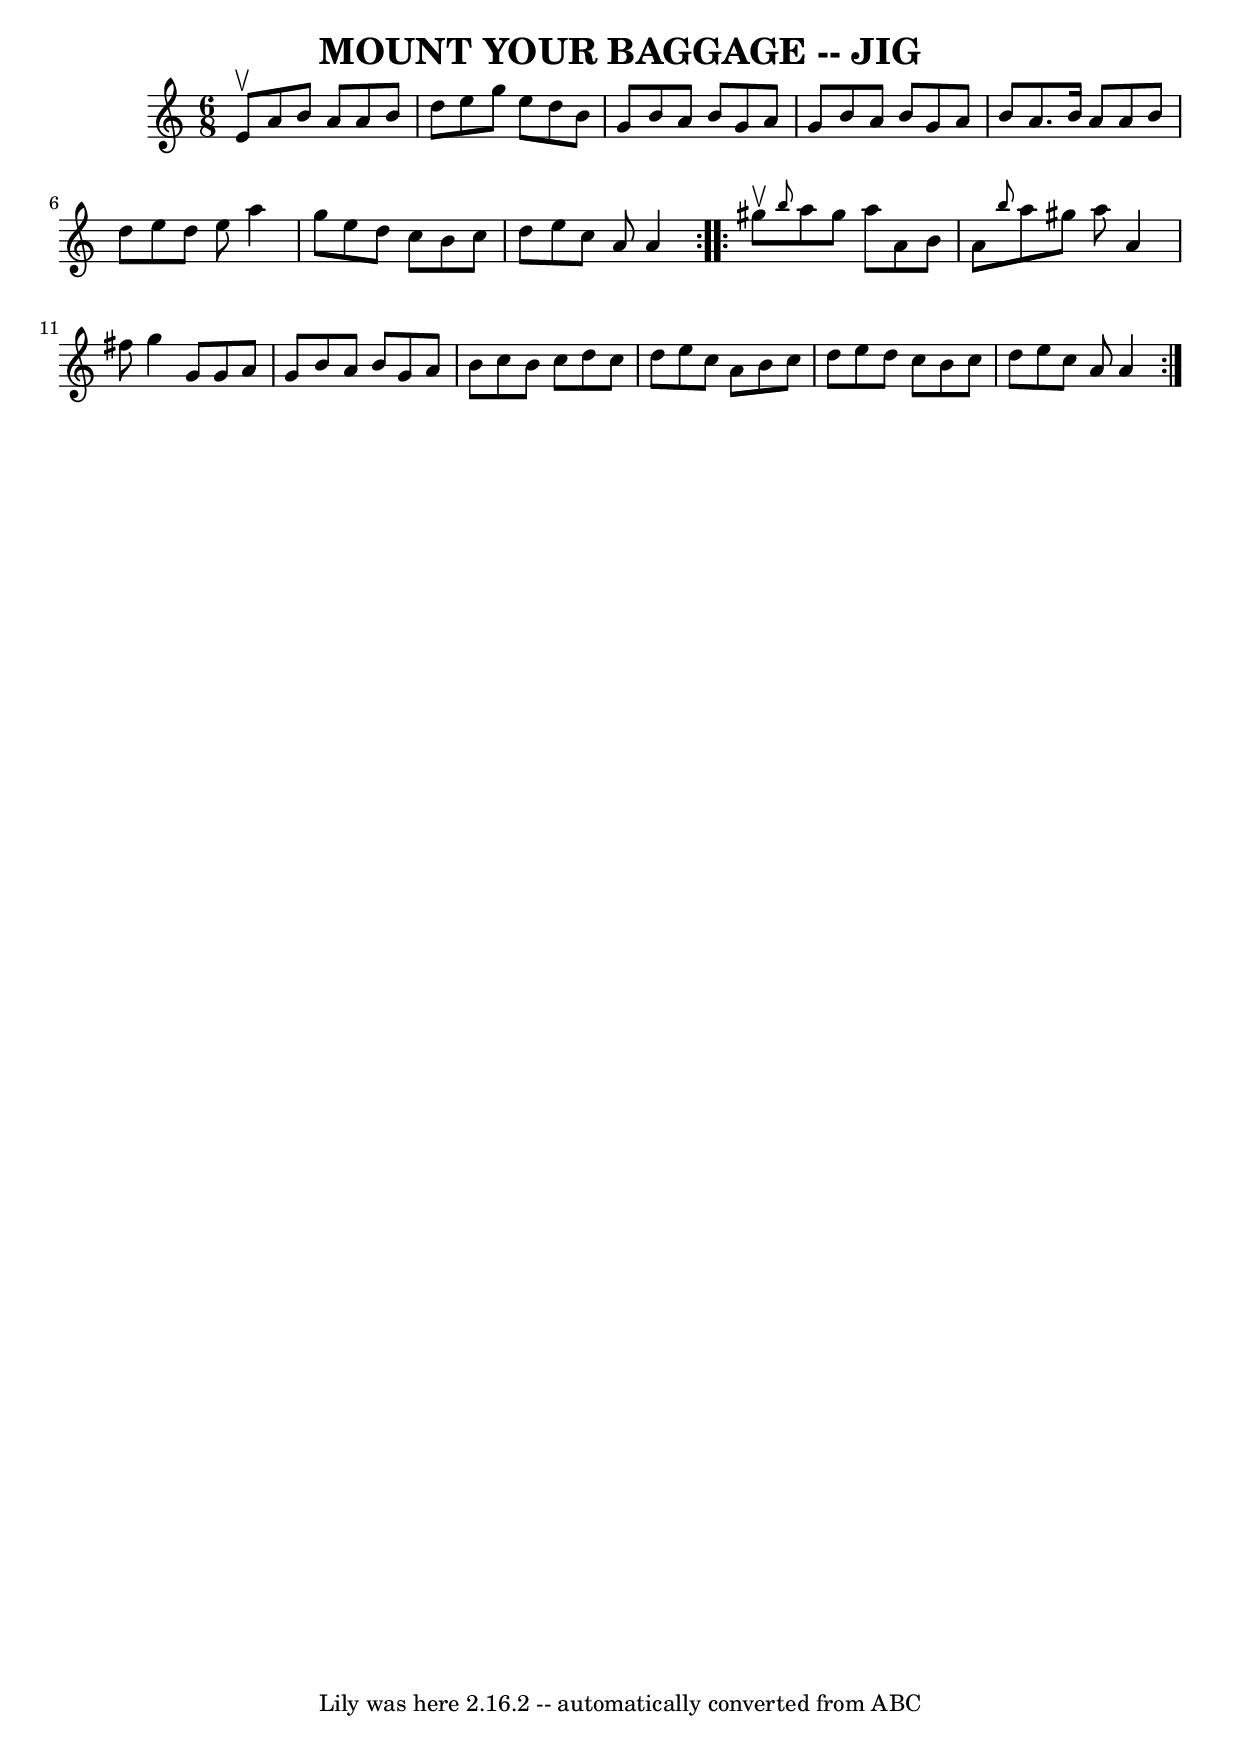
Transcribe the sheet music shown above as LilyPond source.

\version "2.7.40"
\include "Mammoth.ily"
\header {
	%% book = "Ryan's Mammoth Collection of Fiddle Tunes"
	crossRefNumber = "1"
	footnotes = ""
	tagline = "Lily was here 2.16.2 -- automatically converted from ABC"
	title = "MOUNT YOUR BAGGAGE -- JIG"
}
voicedefault =  {


\repeat volta 2 {
\time 6/8 \key a \minor e'8^\upbow       |
 a'8 b'8 a'8 a'8 
 b'8 d''8    |
 e''8 g''8 e''8 d''8 b'8 g'8    
|
 b'8 a'8 b'8 g'8 a'8 g'8    |
 b'8 a'8    
b'8 g'8 a'8 b'8        |
 a'8. b'16 a'8 a'8 b'8    
d''8    |
 e''8 d''8 e''8 a''4 g''8    |
 e''8    
d''8 c''8 b'8 c''8 d''8    |
 e''8 c''8 a'8 a'4    
}     \repeat volta 2 { gis''8^\upbow       |
 \grace { b''8  }   
a''8 gis''8 a''8 a'8 b'8 a'8    |
 \grace { b''8  }   
a''8 gis''8 a''8 a'4 fis''8    |
 g''4 g'8 g'8 a'8 
 g'8    |
 b'8 a'8 b'8 g'8 a'8 b'8        |
   
c''8 b'8 c''8 d''8 c''8 d''8    |
 e''8 c''8 a'8   
 b'8 c''8 d''8    |
 e''8 d''8 c''8 b'8 c''8 d''8  
  |
 e''8 c''8 a'8 a'4    }   
}

\score{
    <<

	\context Staff="default"
	{
	    \voicedefault 
	}

    >>
	\layout {
	}
	\midi {}
}
